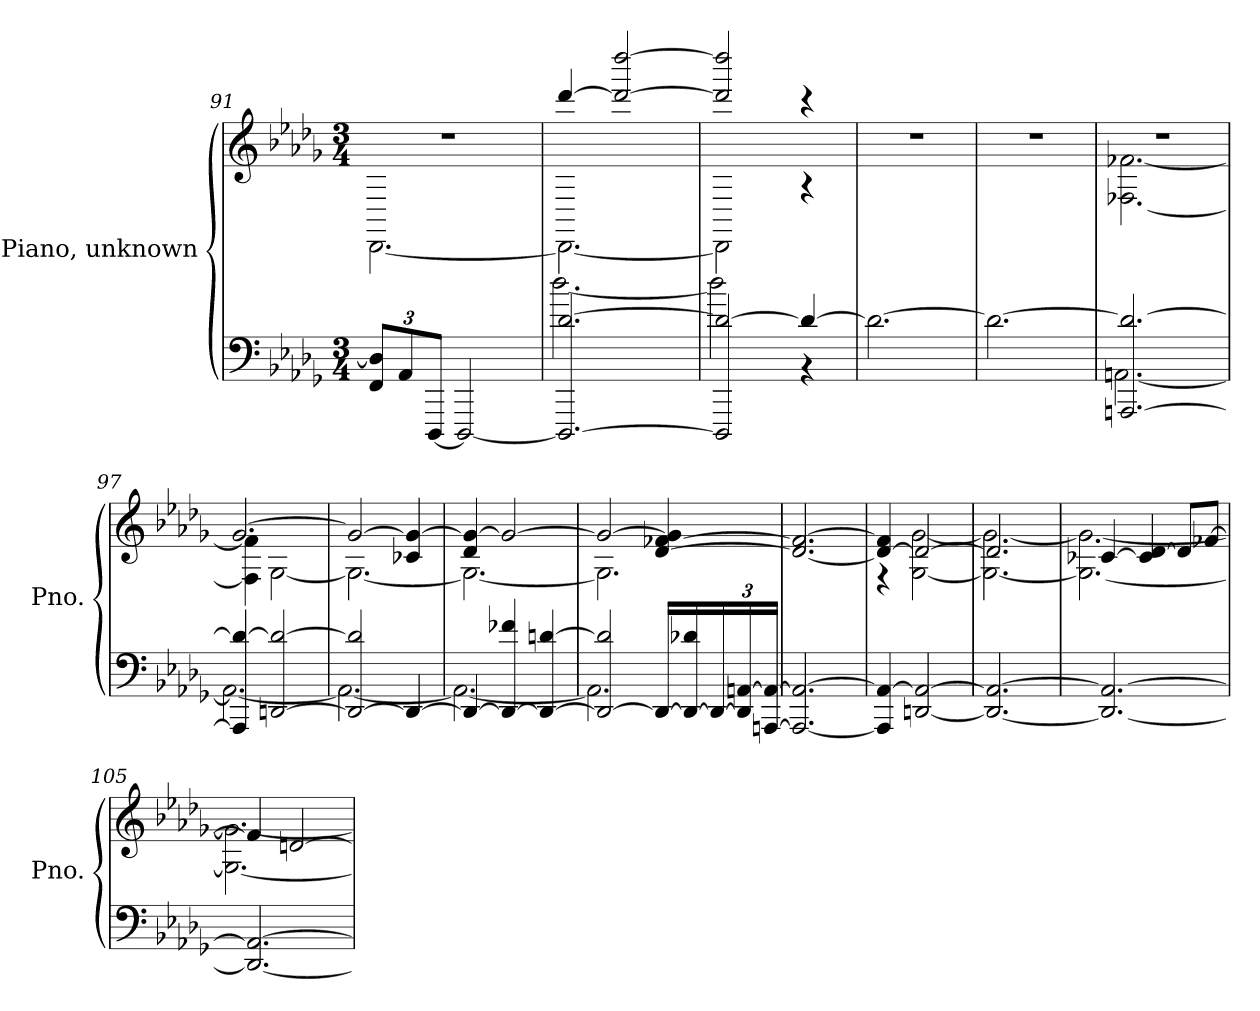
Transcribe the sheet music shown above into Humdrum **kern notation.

**kern	**kern
*part1	*part1
*staff2	*staff1
*I"Piano, unknown	*
*I'Pno.	*
*clefF4	*clefG2
*k[b-e-a-d-g-]	*k[b-e-a-d-g-]
*M3/4	*M3/4
*Xbrackettup	*
=91	=91
*	*^
12FF/ 12D-/]L	2.r	[2.DD-\
12AA-/	.	.
[12DDD-/J	.	.
2DDD-/_	.	.
!!LO:PB:g=z	!!
=92	=92	=92
*^	*	*
2.DDD-/_ [2.d-/	[2.dd-\	[4ddd-/	2.DD-\_
.	.	2ddd-/_ [2dddd-/	.
=93	=93	=93	=93
2DDD-/] 2d-/_	2dd-\]	2ddd-/] 2dddd-/]	2DD-\]
4d-/_	4r	4r	4r
*v	*v	*	*
*	*v	*v
=94	=94
2.d-\_	2.r
=95	=95
2.d-\_	2.r
=96	=96
*^	*^
[2.AAAn/ 2.d-/_	[2.AAn\	2.r	[2.F-X\ [2.f-X\
=97	=97	=97	=97
4AAA/] 4d-/_	2.AA\_	[2.g-/	4F-\] 4f-\]
[2DDn/ 2d-/_	.	.	[2G-\
=98	=98	=98	=98
2DD/_ 2d-/]	2.AA\_	2g-/_	2.G-\_
4DD/_	.	4c-X/ 4g-/_	.
=99	=99	=99	=99
4DD/_	2.AA\_	4d-/ 4g-/_	2.G-\_
4DD/_ 4f-X/	.	2g-/_	.
4DD/_ [4dn/	.	.	.
!!LO:LB:g=z	!!
=100	=100	=100	=100
2DD/_ 2d/]	2.AA\]	2g-/_	2.G-\]
16DD/LL_	.	[4d-/ [4f-X/ 4g-/]	.
16DD/_ 16d-X/	.	.	.
24DD/_	.	.	.
24DD/] [24AAn/	.	.	.
[24AAAn/ 24AA/_JJ	.	.	.
*v	*v	*	*
*	*v	*v
=101	=101
2.AAA/_ 2.AA/_	2.d-/_ 2.f-/_
=102	=102
*	*^
4AAA/] 4AA/_	4d-/_ 4f-/]	4r
[2DDn/ 2AA/_	2d-/_	[2G-\ [2g-\
=103	=103	=103
2.DD/_ 2.AA/_	2.d-/]	2.G-\_ 2.g-\_
=104	=104	=104
2.DD/_ 2.AA/_	[4c-X/	2.G-\_ 2.g-\_
.	4c-/] [4d-/	.
.	8d-/L]	.
.	[8f-X/J	.
=105	=105	=105
2.DD/_ 2.AA/_	4f-/]	2.G-\_ 2.g-\_
.	[2dn/	.
*	*v	*v
=	=
*-	*-
